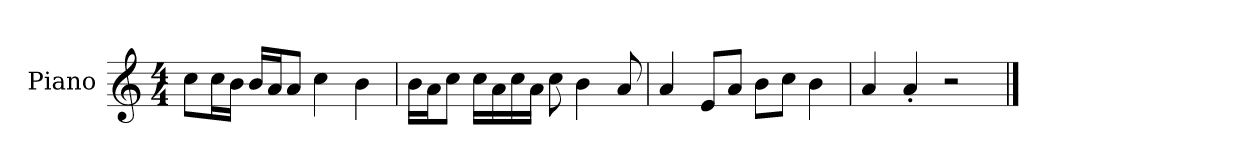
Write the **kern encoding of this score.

**kern
*part1
*staff1
*I"Piano
*I'P-no
*clefG2
*k[]
*M4/4
*MM90
=1
8cc\L
16cc\L
16b\JJ
16b/LL
16a/J
8a/J
4cc\
4b\
=2
16b\LL
16a\J
8cc\J
16cc\LL
16a\
16cc\
16a\JJ
8cc\
4b\
8a/
=3
4a/
8e/L
8a/J
8b\L
8cc\J
4b\
=4
4a/
4a'/
2r
==
*-
